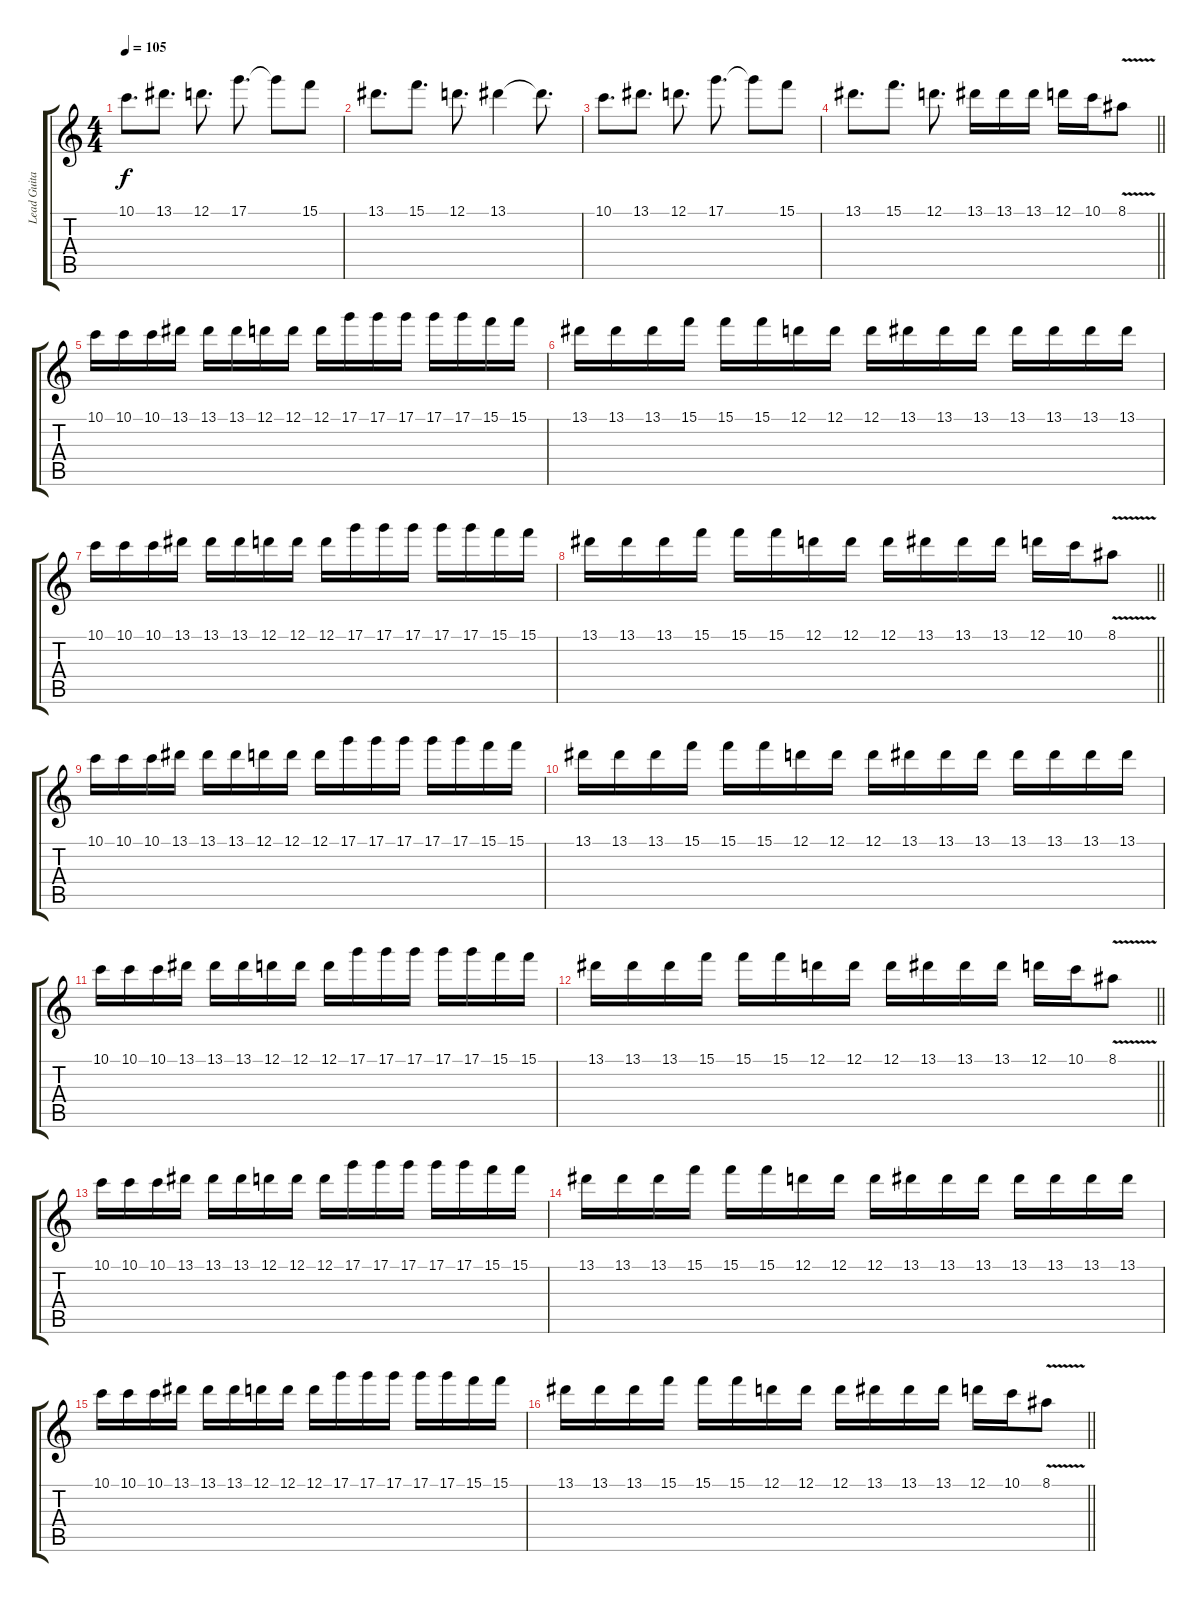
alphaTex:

\track ("Lead Guitar" "Lead Guita") {instrument distortionguitar}
\staff {score tabs}
\tuning (D4 A3 F3 C3 G2 C2) {hide}
\ts (4 4)
\section ("" "")
\tempo 105
\clef g2
\ks c
10.1.8{d dy f volume 13 balance 8} 13.1.8{d} 12.1.8{d} 17.1.8{d} 17.1{t}.8 15.1.8 |
13.1.8{d} 15.1.8{d} 12.1.8{d} 13.1.4 13.1{t}.8{d} |
10.1.8{d} 13.1.8{d} 12.1.8{d} 17.1.8{d} 17.1{t}.8 15.1.8 |
\barLineRight lightlight
13.1.8{d} 15.1.8{d} 12.1.8{d} 13.1.16 13.1.16 13.1.16 12.1.16 10.1.16 8.1{v}.8 |
\section ("" "")
10.1.16 10.1.16 10.1.16 13.1.16 13.1.16 13.1.16 12.1.16 12.1.16 12.1.16 17.1.16 17.1.16 17.1.16 17.1.16 17.1.16 15.1.16 15.1.16 |
13.1.16 13.1.16 13.1.16 15.1.16 15.1.16 15.1.16 12.1.16 12.1.16 12.1.16 13.1.16 13.1.16 13.1.16 13.1.16 13.1.16 13.1.16 13.1.16 |
10.1.16 10.1.16 10.1.16 13.1.16 13.1.16 13.1.16 12.1.16 12.1.16 12.1.16 17.1.16 17.1.16 17.1.16 17.1.16 17.1.16 15.1.16 15.1.16 |
\barLineRight lightlight
13.1.16 13.1.16 13.1.16 15.1.16 15.1.16 15.1.16 12.1.16 12.1.16 12.1.16 13.1.16 13.1.16 13.1.16 12.1.16 10.1.16 8.1{v}.8 |
\section ("" "")
10.1.16 10.1.16 10.1.16 13.1.16 13.1.16 13.1.16 12.1.16 12.1.16 12.1.16 17.1.16 17.1.16 17.1.16 17.1.16 17.1.16 15.1.16 15.1.16 |
13.1.16 13.1.16 13.1.16 15.1.16 15.1.16 15.1.16 12.1.16 12.1.16 12.1.16 13.1.16 13.1.16 13.1.16 13.1.16 13.1.16 13.1.16 13.1.16 |
10.1.16 10.1.16 10.1.16 13.1.16 13.1.16 13.1.16 12.1.16 12.1.16 12.1.16 17.1.16 17.1.16 17.1.16 17.1.16 17.1.16 15.1.16 15.1.16 |
\barLineRight lightlight
13.1.16 13.1.16 13.1.16 15.1.16 15.1.16 15.1.16 12.1.16 12.1.16 12.1.16 13.1.16 13.1.16 13.1.16 12.1.16 10.1.16 8.1{v}.8 |
\section ("" "")
10.1.16 10.1.16 10.1.16 13.1.16 13.1.16 13.1.16 12.1.16 12.1.16 12.1.16 17.1.16 17.1.16 17.1.16 17.1.16 17.1.16 15.1.16 15.1.16 |
13.1.16 13.1.16 13.1.16 15.1.16 15.1.16 15.1.16 12.1.16 12.1.16 12.1.16 13.1.16 13.1.16 13.1.16 13.1.16 13.1.16 13.1.16 13.1.16 |
10.1.16 10.1.16 10.1.16 13.1.16 13.1.16 13.1.16 12.1.16 12.1.16 12.1.16 17.1.16 17.1.16 17.1.16 17.1.16 17.1.16 15.1.16 15.1.16 |
\barLineRight lightlight
13.1.16 13.1.16 13.1.16 15.1.16 15.1.16 15.1.16 12.1.16 12.1.16 12.1.16 13.1.16 13.1.16 13.1.16 12.1.16 10.1.16 8.1{v}.8
